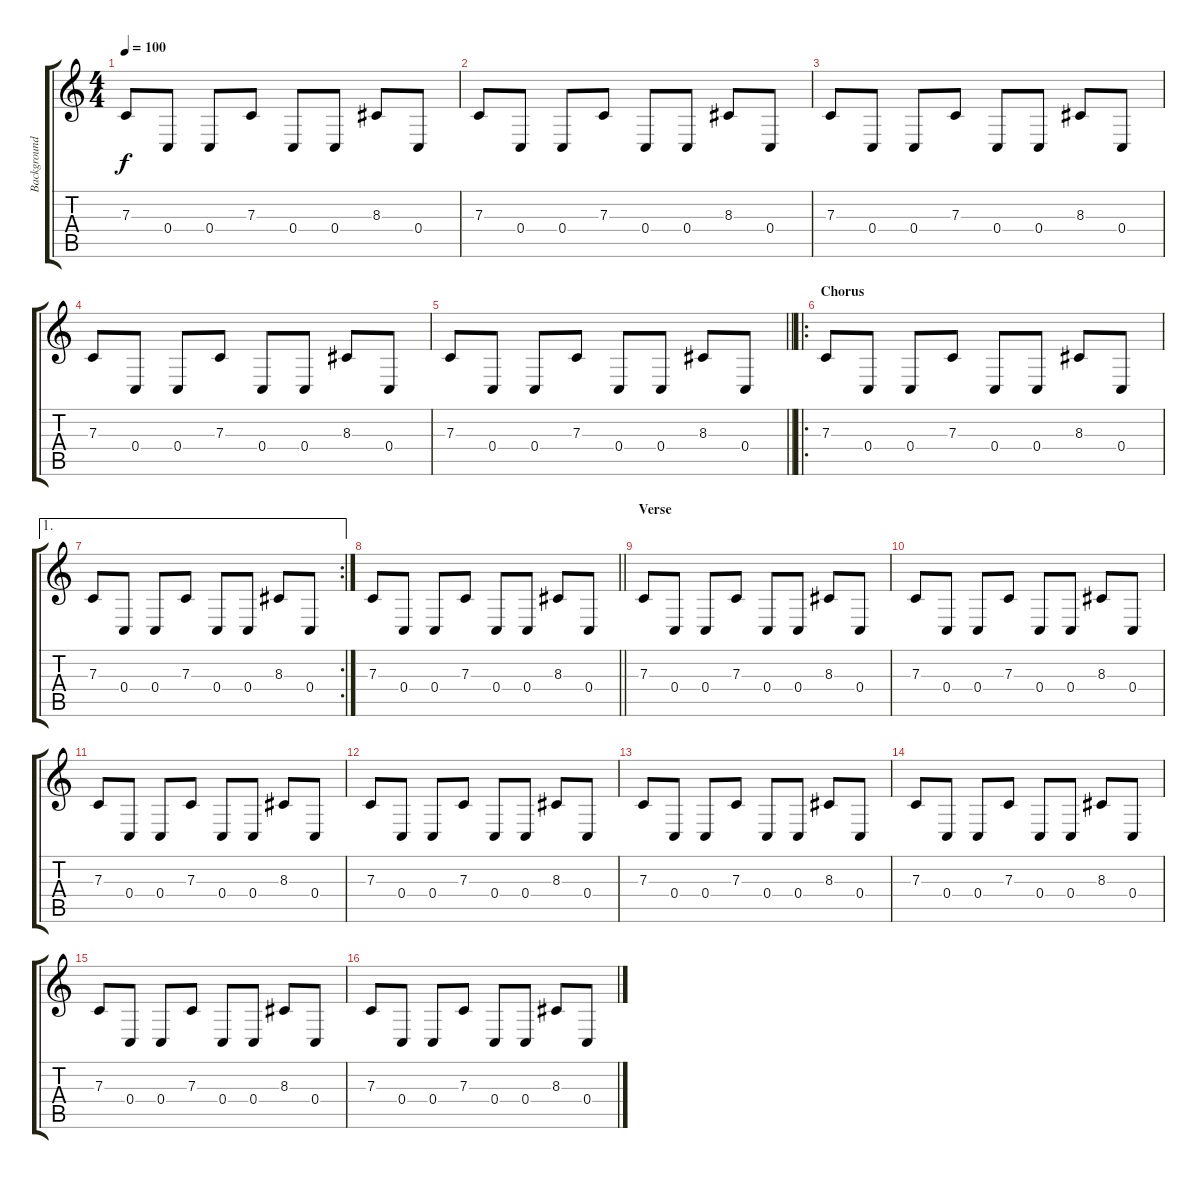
\track ("Background" "Background") {instrument fx7echoes}
\staff {score tabs}
\tuning (D4 A3 F3 C3 G2 C2) {hide}
\ts (4 4)
\tempo 100
\clef g2
\ks c
7.3.8{dy f} 0.4.8 0.4.8 7.3.8 0.4.8 0.4.8 8.3.8 0.4.8 |
7.3.8 0.4.8 0.4.8 7.3.8 0.4.8 0.4.8 8.3.8 0.4.8 |
7.3.8 0.4.8 0.4.8 7.3.8 0.4.8 0.4.8 8.3.8 0.4.8 |
7.3.8 0.4.8 0.4.8 7.3.8 0.4.8 0.4.8 8.3.8 0.4.8 |
\barLineRight lightlight
7.3.8 0.4.8 0.4.8 7.3.8 0.4.8 0.4.8 8.3.8 0.4.8 |
\ro
\section ("" "Chorus")
7.3.8{volume 7} 0.4.8 0.4.8 7.3.8 0.4.8 0.4.8 8.3.8 0.4.8 |
\ae 1
\rc 2
7.3.8 0.4.8 0.4.8 7.3.8 0.4.8 0.4.8 8.3.8 0.4.8 |
\barLineRight lightlight
7.3.8 0.4.8 0.4.8 7.3.8 0.4.8 0.4.8 8.3.8 0.4.8 |
\section ("" "Verse")
7.3.8{volume 8} 0.4.8 0.4.8 7.3.8 0.4.8 0.4.8 8.3.8 0.4.8 |
7.3.8 0.4.8 0.4.8 7.3.8 0.4.8 0.4.8 8.3.8 0.4.8 |
7.3.8 0.4.8 0.4.8 7.3.8 0.4.8 0.4.8 8.3.8 0.4.8 |
7.3.8 0.4.8 0.4.8 7.3.8 0.4.8 0.4.8 8.3.8 0.4.8 |
7.3.8 0.4.8 0.4.8 7.3.8 0.4.8 0.4.8 8.3.8 0.4.8 |
7.3.8 0.4.8 0.4.8 7.3.8 0.4.8 0.4.8 8.3.8 0.4.8 |
7.3.8 0.4.8 0.4.8 7.3.8 0.4.8 0.4.8 8.3.8 0.4.8 |
7.3.8 0.4.8 0.4.8 7.3.8 0.4.8 0.4.8 8.3.8 0.4.8
